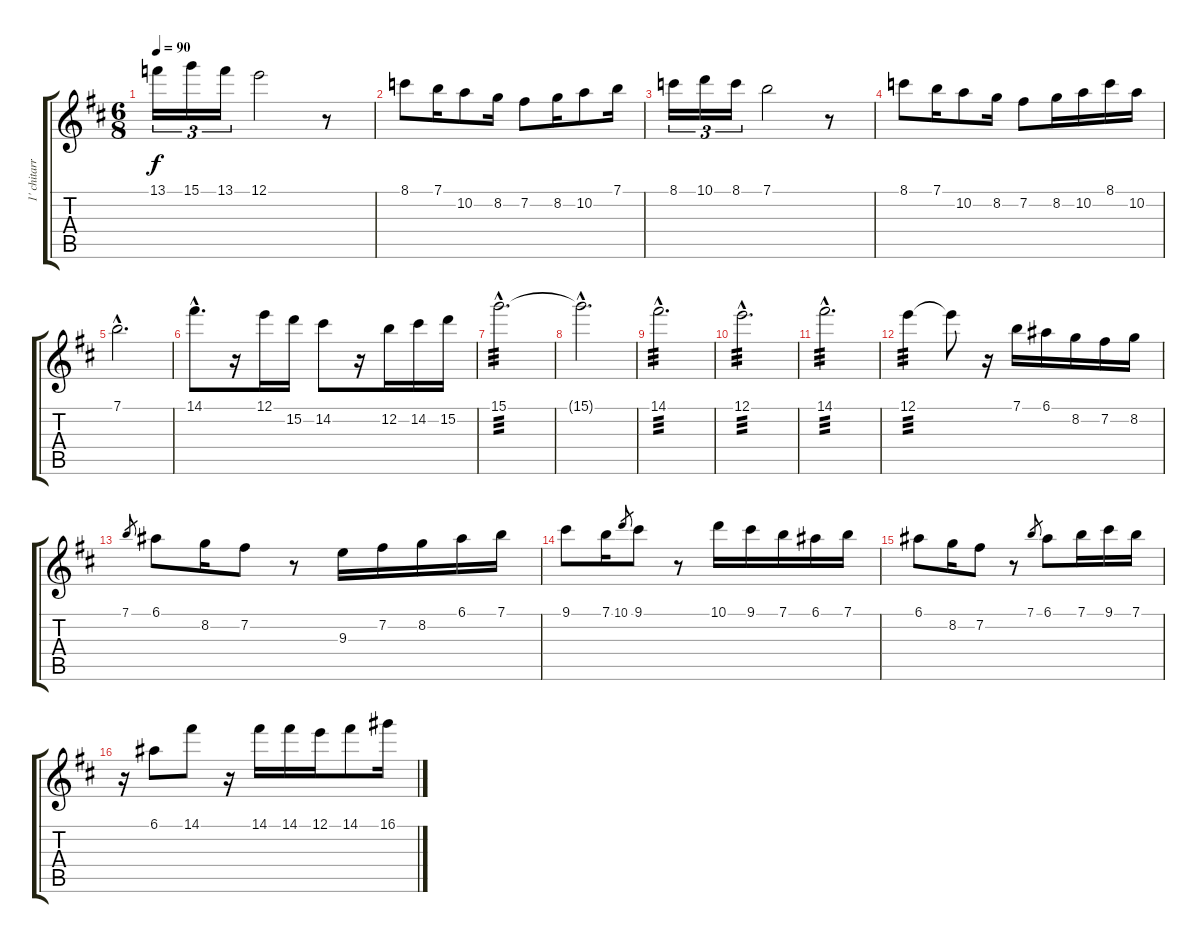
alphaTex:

\track ("1' chitarra" "1' chitarr") {instrument acousticguitarnylon}
\staff {score tabs}
\tuning (E4 B3 G3 D3 A2 E2) {hide}
\ts (6 8)
\tempo 90
\clef g2
\ks bminor
13.1.16{tu (3 2) dy f} 15.1.16{tu (3 2)} 13.1.16{tu (3 2)} 12.1.2 r.8 |
8.1.8 7.1.16 10.2.8 8.2.16 7.2.8 8.2.16 10.2.8 7.1.16 |
8.1.16{tu (3 2)} 10.1.16{tu (3 2)} 8.1.16{tu (3 2)} 7.1.2 r.8 |
8.1.8 7.1.16 10.2.8 8.2.16 7.2.8 8.2.16 10.2.16 8.1.16 10.2.16 |
7.1{hac}.2{d} |
14.1{hac}.8{d} r.16 12.1.16 15.2.16 14.2.8 r.16 12.2.16 14.2.16 15.2.16 |
15.1{hac}.2{d tp 3} |
15.1{hac t}.2{d} |
14.1{hac}.2{d tp 3} |
12.1{hac}.2{d tp 3} |
14.1{hac}.2{d tp 3} |
12.1.4{tp 3} 12.1{t}.8 r.16 7.1.16{txt " "} 6.1.16 8.2.16 7.2.16 8.2.16 |
7.1.8{gr} 6.1.8 8.2.16 7.2.8 r.8 9.3.16 7.2.16 8.2.16 6.1.16 7.1.16 |
9.1.8 7.1.16 10.1.8{gr} 9.1.8 r.8 10.1.16 9.1.16 7.1.16 6.1.16 7.1.16 |
6.1.8 8.2.16 7.2.8 r.8 7.1.8{gr} 6.1.8 7.1.16 9.1.16 7.1.16 |
r.16 6.1.8 14.1.8 r.16 14.1.16 14.1.16 12.1.16 14.1.8 16.1.16
